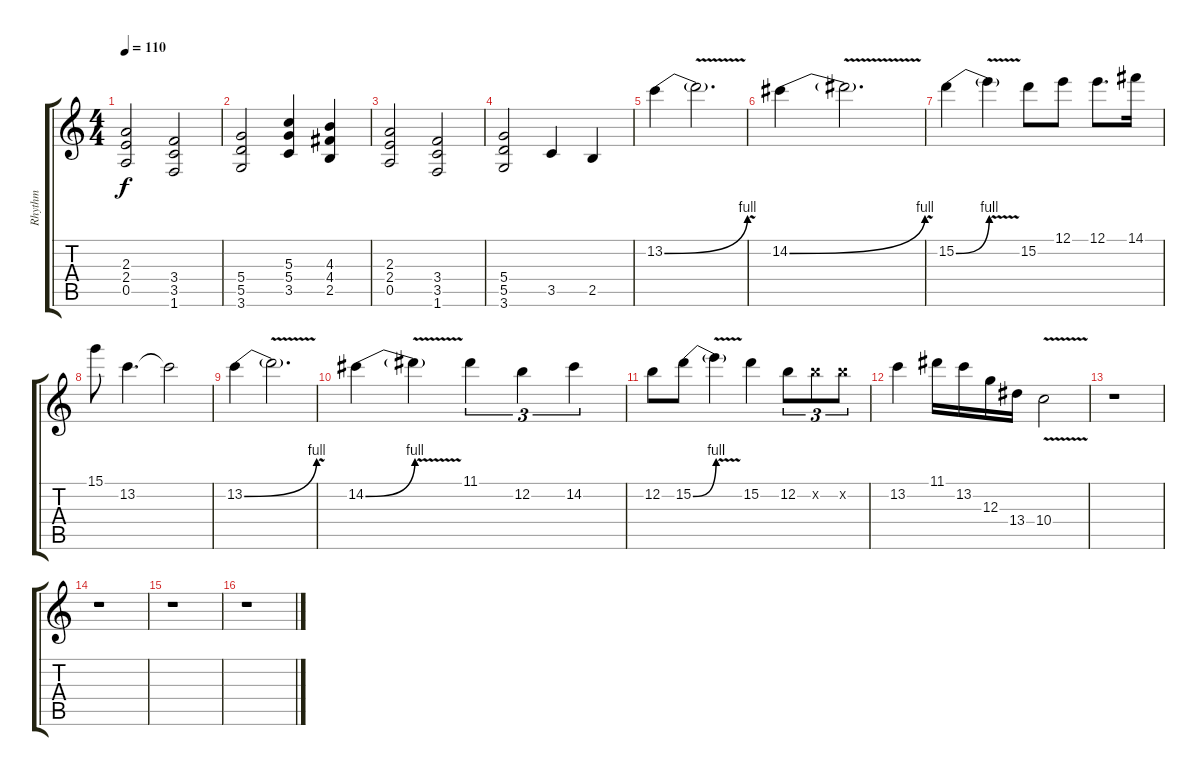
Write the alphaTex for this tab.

\track ("Rhythm" "Rhythm") {instrument distortionguitar}
\staff {score tabs}
\tuning (E4 B3 G3 D3 A2 E2) {hide}
\ts (4 4)
\tempo 110
\clef g2
\ks c
(2.3 2.4 0.5).2{dy f} (3.4 3.5 1.6).2 |
(5.4 5.5 3.6).2 (5.3 5.4 3.5).4 (4.3 4.4 2.5).4 |
(2.3 2.4 0.5).2 (3.4 3.5 1.6).2 |
(5.4 5.5 3.6).2 3.5.4 2.5.4 |
13.2{be (bend 0 0 60 4)}.4 13.2{v t}.2{d} |
14.2{be (bend 0 0 60 4)}.4 14.2{v t}.2{d} |
15.2{be (bend 0 0 60 4)}.4 15.2{v t}.4 15.2.8 12.1.8 12.1.8{d} 14.1.16 |
15.1.8 13.2.4{d} 13.2{t}.2 |
13.2{be (bend 0 0 60 4)}.4 13.2{v t}.2{d} |
14.2{be (bend 0 0 60 4)}.4 14.2{v t}.4 11.1.4{tu (3 2)} 12.2.4{tu (3 2)} 14.2.4{tu (3 2)} |
12.2.8 15.2{be (bend 0 0 60 4)}.8 15.2{v t}.4 15.2.4 12.2.8{tu (3 2)} 12.2{x}.8{tu (3 2)} 12.2{x}.8{tu (3 2)} |
13.2.4 11.1.16 13.2.16 12.3.16 13.4.16 10.4{v}.2 |
r.1 |
r.1 |
r.1 |
r.1
